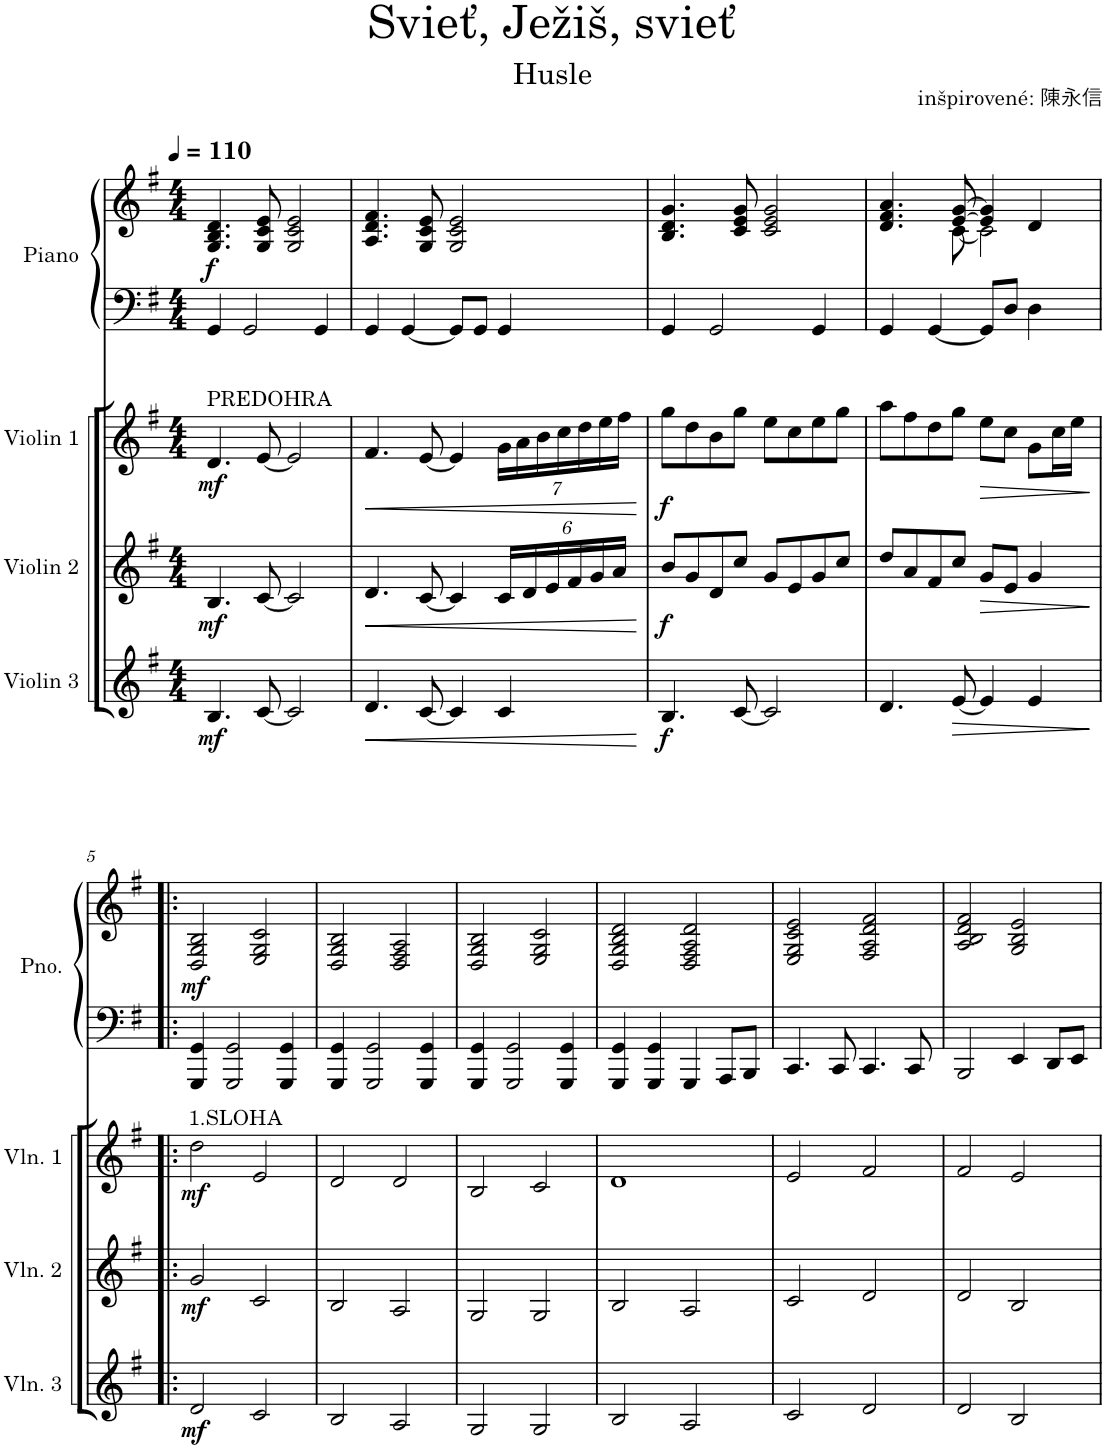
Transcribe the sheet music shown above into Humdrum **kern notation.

**kern	**dynam	**kern	**dynam	**kern	**dynam	**kern	**kern	**dynam
*part4	*part4	*part3	*part3	*part2	*part2	*part1	*part1	*part1
*staff5	*staff5	*staff4	*staff4	*staff3	*staff3	*staff2	*staff1	*staff1/2
*I"Violin 3	*	*I"Violin 2	*	*I"Violin 1	*	*I"Piano	*	*
*I'Vln. 3	*	*I'Vln. 2	*	*I'Vln. 1	*	*I'Pno.	*	*
*clefG2	*	*clefG2	*	*clefG2	*	*clefF4	*clefG2	*
*k[f#]	*	*k[f#]	*	*k[f#]	*	*k[f#]	*k[f#]	*
*M4/4	*	*M4/4	*	*M4/4	*	*M4/4	*M4/4	*
*MM110	*	*MM110	*	*MM110	*	*MM110	*MM110	*
=1	=1	=1	=1	=1	=1	=1	=1	=1
!	!	!	!	!LO:TX:a:t=PREDOHRA	!	!	!	!
!	!LO:DY:b	!	!LO:DY:b	!	!LO:DY:b	!	!	!LO:DY:b
4.B/	mf	4.B/	mf	4.d/	mf	4GG/	4.G/ 4.B/ 4.d/	f
.	.	.	.	.	.	2GG/	.	.
[8c/	.	[8c/	.	[8e/	.	.	8G/ 8c/ 8e/	.
2c/]	.	2c/]	.	2e/]	.	.	2G/ 2c/ 2e/	.
.	.	.	.	.	.	4GG/	.	.
=2	=2	=2	=2	=2	=2	=2	=2	=2
!	!LO:HP:b	!	!LO:HP:b	!	!LO:HP:b	!	!	!
4.d/	<	4.d/	<	4.f#/	<	4GG/	4.A/ 4.d/ 4.f#/	.
.	.	.	.	.	.	[4GG/	.	.
[8c/	.	[8c/	.	[8e/	.	.	8G/ 8c/ 8e/	.
4c/]	.	4c/]	.	4e/]	.	8GG/L]	2G/ 2c/ 2e/	.
.	.	.	.	.	.	8GG/J	.	.
*	*	*Xbrackettup	*	*Xbrackettup	*	*	*	*
4c/	.	24c/LL	.	28g\LL	.	4GG/	.	.
.	.	.	.	28a\	.	.	.	.
.	.	24d/	.	.	.	.	.	.
.	.	.	.	28b\	.	.	.	.
.	.	24e/	.	.	.	.	.	.
.	.	.	.	28cc\	.	.	.	.
.	.	24f#/	.	.	.	.	.	.
.	.	.	.	28dd\	.	.	.	.
.	.	24g/	.	.	.	.	.	.
.	.	.	.	28ee\	.	.	.	.
.	.	24a/JJ	.	.	.	.	.	.
.	.	.	.	28ff#\JJ	.	.	.	.
.	[	.	[	.	[	.	.	.
=3	=3	=3	=3	=3	=3	=3	=3	=3
!	!LO:DY:b	!	!LO:DY:b	!	!LO:DY:b	!	!	!
4.B/	f	8b/L	f	8gg\L	f	4GG/	4.B/ 4.d/ 4.g/	.
.	.	8g/	.	8dd\	.	.	.	.
.	.	8d/	.	8b\	.	2GG/	.	.
[8c/	.	8cc/J	.	8gg\J	.	.	8c/ 8e/ 8g/	.
2c/]	.	8g/L	.	8ee\L	.	.	2c/ 2e/ 2g/	.
.	.	8e/	.	8cc\	.	.	.	.
.	.	8g/	.	8ee\	.	4GG/	.	.
.	.	8cc/J	.	8gg\J	.	.	.	.
=4	=4	=4	=4	=4	=4	=4	=4	=4
*	*	*	*	*	*	*	*^	*
4.d/	.	8dd/L	.	8aa\L	.	4GG/	4.d/ 4.f#/ 4.a/	4.ryy	.
.	.	8a/	.	8ff#\	.	.	.	.	.
.	.	8f#/	.	8dd\	.	[4GG/	.	.	.
!	!LO:HP:b	!	!	!	!	!	!	!	!
[8e/	>	8cc/J	.	8gg\J	.	.	[8e/ [8g/	[8c\	.
!	!	!	!LO:HP:b	!	!LO:HP:b	!	!	!	!
4e/]	.	8g/L	>	8ee\L	>	8GG/L]	4e/] 4g/]	2c\]	.
.	.	8e/J	.	8cc\J	.	8D/J	.	.	.
4e/	.	4g/	.	8g\L	.	4D\	4d/	.	.
.	.	.	.	16cc\L	.	.	.	.	.
.	.	.	.	16ee\JJ	.	.	.	.	.
*	*	*	*	*	*	*	*v	*v	*
.	]	.	]	.	]	.	.	.
!!LO:LB:g=z
=5!|:	=5!|:	=5!|:	=5!|:	=5!|:	=5!|:	=5!|:	=5!|:	=5!|:
!	!	!	!	!LO:TX:a:t=1.SLOHA	!	!	!	!
!	!LO:DY:b	!	!LO:DY:b	!	!LO:DY:b	!	!	!LO:DY:b
2d/	mf	2g/	mf	2dd\	mf	4GGG/ 4GG/	2D/ 2G/ 2B/	mf
.	.	.	.	.	.	2GGG/ 2GG/	.	.
2c/	.	2c/	.	2e/	.	.	2E/ 2G/ 2c/	.
.	.	.	.	.	.	4GGG/ 4GG/	.	.
=6	=6	=6	=6	=6	=6	=6	=6	=6
2B/	.	2B/	.	2d/	.	4GGG/ 4GG/	2D/ 2G/ 2B/	.
.	.	.	.	.	.	2GGG/ 2GG/	.	.
2A/	.	2A/	.	2d/	.	.	2D/ 2F#/ 2A/	.
.	.	.	.	.	.	4GGG/ 4GG/	.	.
=7	=7	=7	=7	=7	=7	=7	=7	=7
2G/	.	2G/	.	2B/	.	4GGG/ 4GG/	2D/ 2G/ 2B/	.
.	.	.	.	.	.	2GGG/ 2GG/	.	.
2G/	.	2G/	.	2c/	.	.	2E/ 2G/ 2c/	.
.	.	.	.	.	.	4GGG/ 4GG/	.	.
=8	=8	=8	=8	=8	=8	=8	=8	=8
2B/	.	2B/	.	1d	.	4GGG/ 4GG/	2D/ 2G/ 2B/ 2d/	.
.	.	.	.	.	.	4GGG/ 4GG/	.	.
2A/	.	2A/	.	.	.	4GGG/	2D/ 2F#/ 2A/ 2d/	.
.	.	.	.	.	.	8AAA/L	.	.
.	.	.	.	.	.	8BBB/J	.	.
=9	=9	=9	=9	=9	=9	=9	=9	=9
2c/	.	2c/	.	2e/	.	4.CC/	2E/ 2G/ 2c/ 2e/	.
.	.	.	.	.	.	8CC/	.	.
2d/	.	2d/	.	2f#/	.	4.CC/	2F#/ 2A/ 2d/ 2f#/	.
.	.	.	.	.	.	8CC/	.	.
=10	=10	=10	=10	=10	=10	=10	=10	=10
2d/	.	2d/	.	2f#/	.	2BBB/	2A/ 2B/ 2d/ 2f#/	.
2B/	.	2B/	.	2e/	.	4EE/	2G/ 2B/ 2e/	.
.	.	.	.	.	.	8DD/L	.	.
.	.	.	.	.	.	8EE/J	.	.
=	=	=	=	=	=	=	=	=
*-	*-	*-	*-	*-	*-	*-	*-	*-
